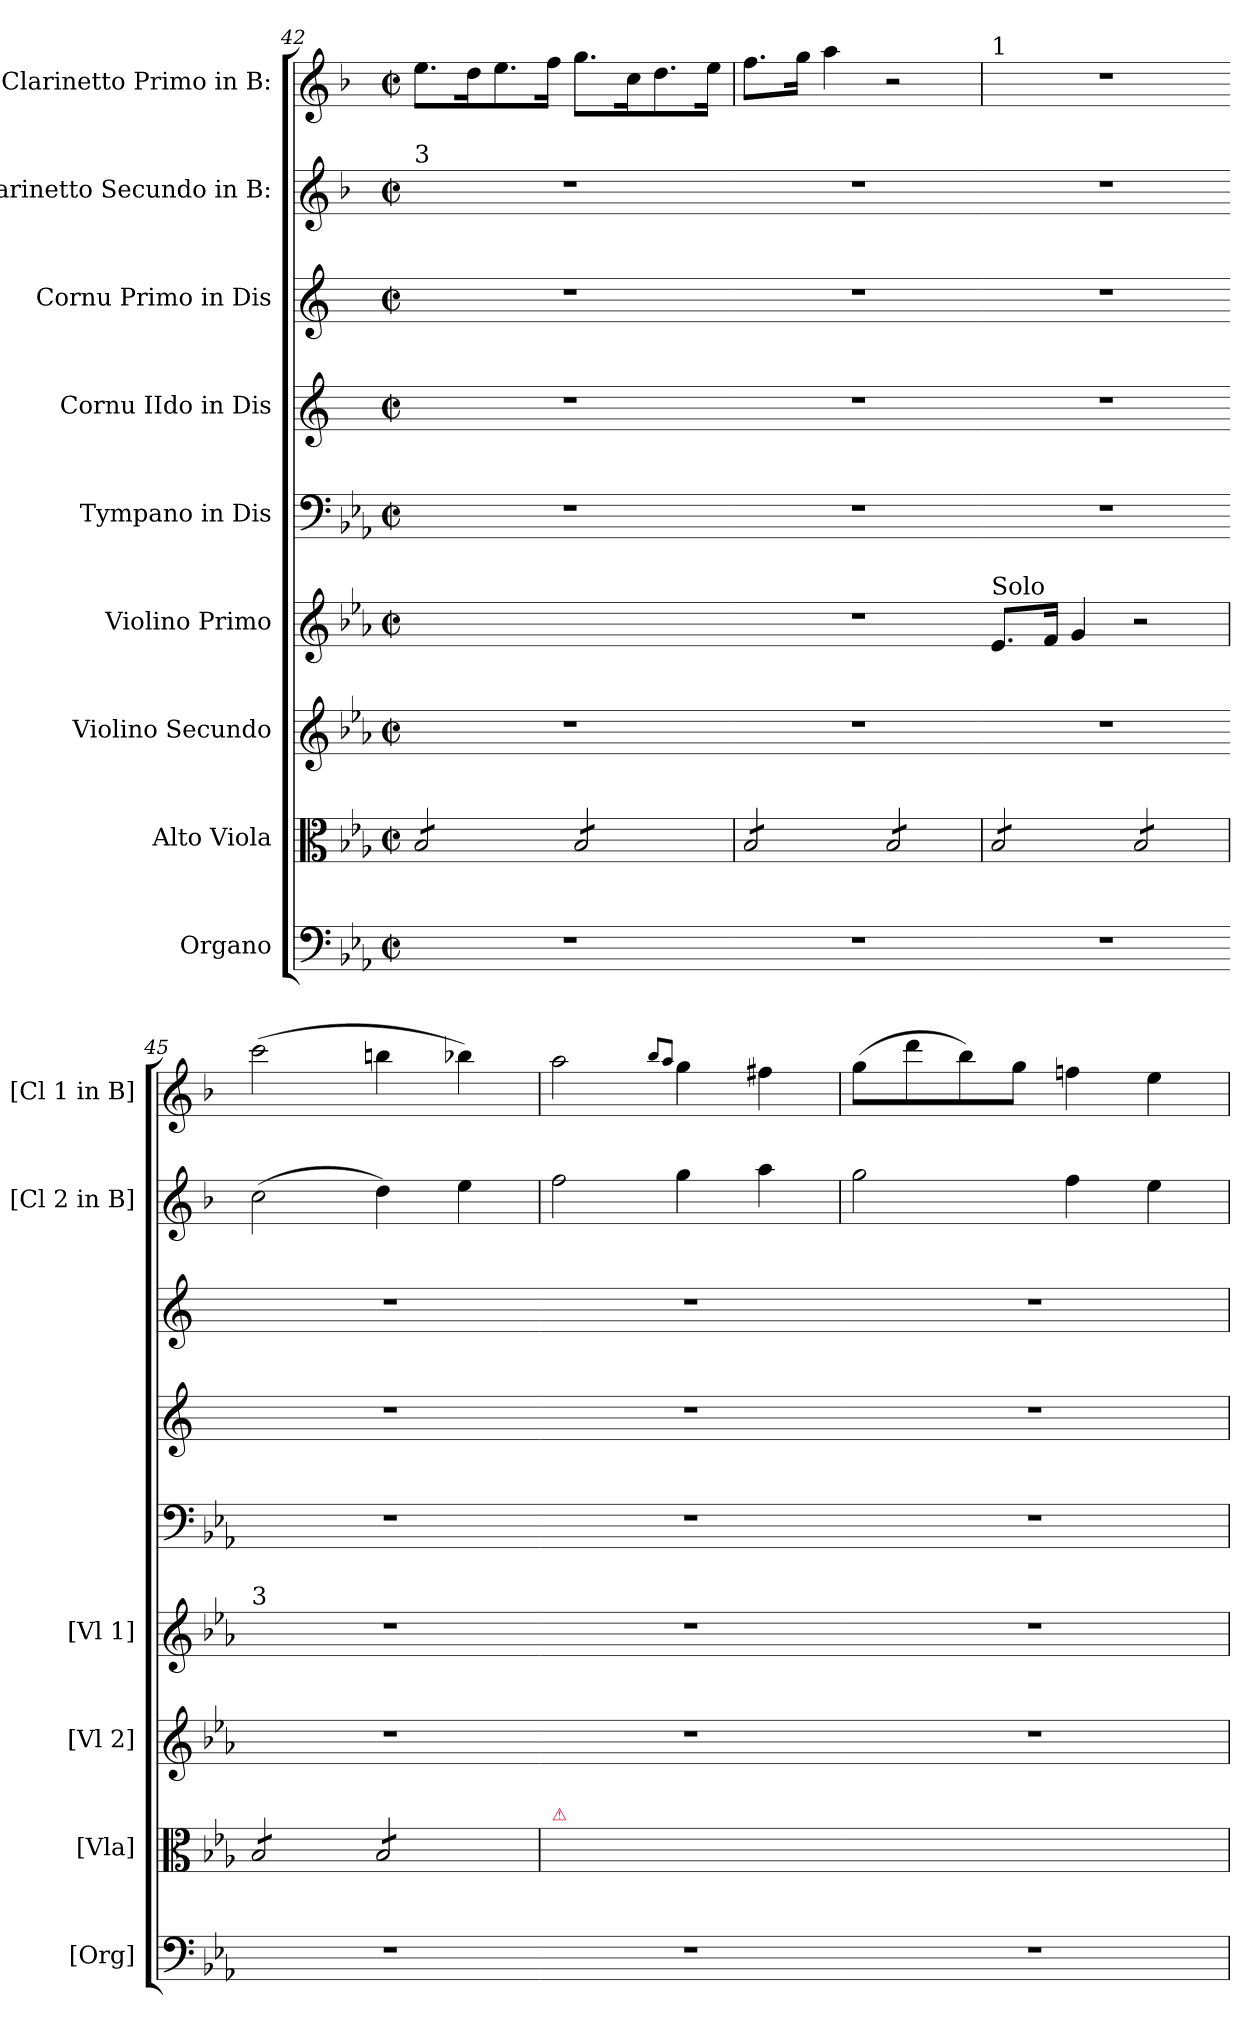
**kern	**kern	**kern	**kern	**dynam	**kern	**kern	**kern	**kern	**kern
*part9	*part8	*part7	*part6	*part6	*part5	*part4	*part3	*part2	*part1
*staff9	*staff8	*staff7	*staff6	*staff6	*staff5	*staff4	*staff3	*staff2	*staff1
*I"Organo	*I"Alto Viola	*I"Violino Secundo	*I"Violino Primo	*	*I"Tympano in Dis	*I"Cornu IIdo in Dis	*I"Cornu Primo in Dis	*I"Clarinetto Secundo in B:	*I"Clarinetto Primo in B:
*I'[Org]	*I'[Vla]	*I'[Vl 2]	*I'[Vl 1]	*	*	*	*	*I'[Cl 2 in B]	*I'[Cl 1 in B]
*clefF4	*clefC3	*clefG2	*clefG2	*	*clefF4	*clefG2	*clefG2	*clefG2	*clefG2
*	*	*	*	*	*	*ITrd5c9	*ITrd5c9	*ITrd1c2	*ITrd1c2
*k[b-e-a-]	*k[b-e-a-]	*k[b-e-a-]	*k[b-e-a-]	*	*k[b-e-a-]	*k[b-e-a-]	*k[b-e-a-]	*k[b-e-a-]	*k[b-e-a-]
*E-:	*E-:	*E-:	*E-:	*	*E-:	*E-:	*E-:	*E-:	*E-:
*M2/2	*M2/2	*M2/2	*M2/2	*	*M2/2	*M2/2	*M2/2	*M2/2	*M2/2
*met(c|)	*met(c|)	*met(c|)	*met(c|)	*	*met(c|)	*met(c|)	*met(c|)	*met(c|)	*met(c|)
=42	=42	=42	=42	=42	=42	=42	=42	=42	=42
!	!	!	!	!	!	!	!	!LO:TX:a:t=3	!
*	*tremolo	*	*	*	*	*	*	*	*
1r	8B-/L	1r	1ryy	.	1r	1r	1r	1r	8.dd\L
.	8B-/	.	.	.	.	.	.	.	.
.	.	.	.	.	.	.	.	.	16cc\K
.	8B-/	.	.	.	.	.	.	.	8.dd\
.	8B-/J	.	.	.	.	.	.	.	.
.	.	.	.	.	.	.	.	.	16ee-\Jk
.	8B-/L	.	.	.	.	.	.	.	8.ff\L
.	8B-/	.	.	.	.	.	.	.	.
.	.	.	.	.	.	.	.	.	16b-\K
.	8B-/	.	.	.	.	.	.	.	8.cc\
.	8B-/J	.	.	.	.	.	.	.	.
.	.	.	.	.	.	.	.	.	16dd\Jk
=43-	=43	=43-	=43-	=43	=43-	=43-	=43-	=43-	=43
1r	8B-/L	1r	1r	.	1r	1r	1r	1r	8.ee-\L
.	8B-/	.	.	.	.	.	.	.	.
.	.	.	.	.	.	.	.	.	16ff\Jk
.	8B-/	.	.	.	.	.	.	.	4gg\
.	8B-/J	.	.	.	.	.	.	.	.
.	8B-/L	.	.	.	.	.	.	.	2r
.	8B-/	.	.	.	.	.	.	.	.
.	8B-/	.	.	.	.	.	.	.	.
.	8B-/J	.	.	.	.	.	.	.	.
=44-	=44	=44-	=44	=44	=44-	=44-	=44-	=44-	=44
!	!	!	!	!	!	!	!	!	!LO:TX:a:t=1
!	!	!	!LO:TX:a:t=Solo	!	!	!	!	!	!
!	!	!	!	!LO:DY:b	!	!	!	!	!
1r	8B-/L	1r	8.e-/L	pia	1r	1r	1r	1r	1r
.	8B-/	.	.	.	.	.	.	.	.
.	.	.	16f/Jk	.	.	.	.	.	.
.	8B-/	.	4g/	.	.	.	.	.	.
.	8B-/J	.	.	.	.	.	.	.	.
.	8B-/L	.	2r	.	.	.	.	.	.
.	8B-/	.	.	.	.	.	.	.	.
.	8B-/	.	.	.	.	.	.	.	.
.	8B-/J	.	.	.	.	.	.	.	.
=45-	=45	=45-	=45	=45	=45-	=45-	=45-	=45	=45
!	!	!	!LO:TX:a:t=3	!	!	!	!	!	!
1r	8B-/L	1r	1r	.	1r	1r	1r	(>2b-\	(>2bb-\
.	8B-/	.	.	.	.	.	.	.	.
.	8B-/	.	.	.	.	.	.	.	.
.	8B-/J	.	.	.	.	.	.	.	.
.	8B-/L	.	.	.	.	.	.	4cc\)	4aan\
.	8B-/	.	.	.	.	.	.	.	.
.	8B-/	.	.	.	.	.	.	4dd\	4aa-X\)
.	8B-/J	.	.	.	.	.	.	.	.
*	*Xtremolo	*	*	*	*	*	*	*	*
=46-	=46	=46-	=46-	=46	=46-	=46-	=46-	=46	=46
!	!LO:TX:a:color=crimson:t=⚠	!	!	!	!	!	!	!	!
1r	1ryy	1r	1r	.	1r	1r	1r	2ee-\	2gg\
.	.	.	.	.	.	.	.	.	8qqaa-/L
.	.	.	.	.	.	.	.	.	8qqgg/J
.	.	.	.	.	.	.	.	4ff\	4ff\
.	.	.	.	.	.	.	.	4gg\	4een\
=47-	=47	=47-	=47-	=47	=47-	=47-	=47-	=47	=47
1r	1ryy	1r	1r	.	1r	1r	1r	2ff\	(>8ff\L
.	.	.	.	.	.	.	.	.	8ccc\
.	.	.	.	.	.	.	.	.	8aa-\)
.	.	.	.	.	.	.	.	.	8ff\J
.	.	.	.	.	.	.	.	4ee-\	4ee-X\
.	.	.	.	.	.	.	.	4dd\	4dd\
=	=	=	=	=	=	=	=	=	=
*-	*-	*-	*-	*-	*-	*-	*-	*-	*-
